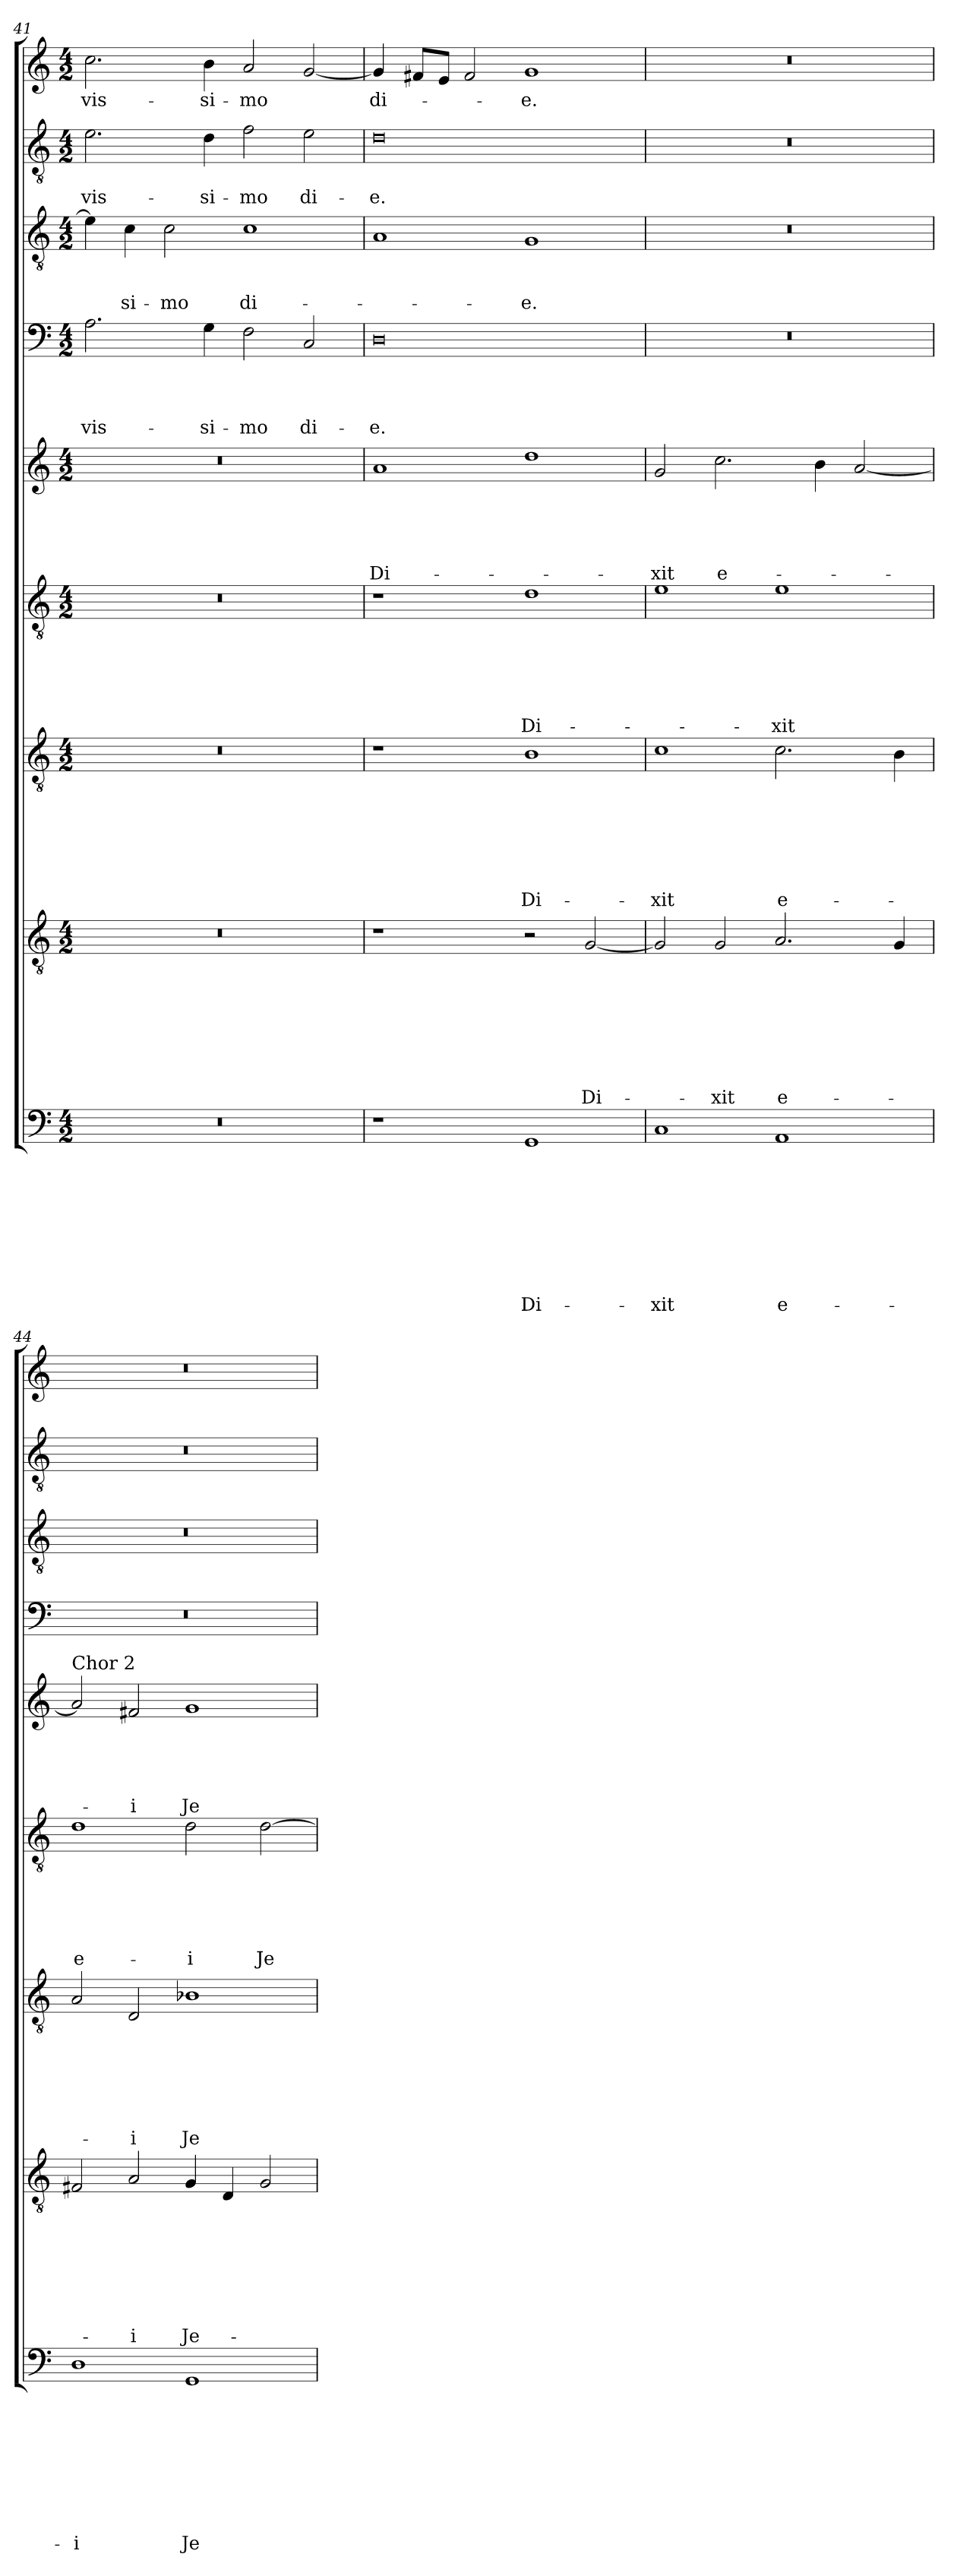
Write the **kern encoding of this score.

**kern	**text	**text	**text	**text	**text	**text	**text	**text	**text	**kern	**text	**text	**text	**text	**text	**text	**text	**text	**kern	**text	**text	**text	**text	**text	**text	**text	**kern	**text	**text	**text	**text	**text	**text	**kern	**text	**text	**text	**text	**text	**kern	**text	**text	**text	**text	**kern	**text	**text	**text	**kern	**text	**text	**kern	**text
*part9	*part9	*part9	*part9	*part9	*part9	*part9	*part9	*part9	*part9	*part8	*part8	*part8	*part8	*part8	*part8	*part8	*part8	*part8	*part7	*part7	*part7	*part7	*part7	*part7	*part7	*part7	*part6	*part6	*part6	*part6	*part6	*part6	*part6	*part5	*part5	*part5	*part5	*part5	*part5	*part4	*part4	*part4	*part4	*part4	*part3	*part3	*part3	*part3	*part2	*part2	*part2	*part1	*part1
*staff9	*staff9	*staff9	*staff9	*staff9	*staff9	*staff9	*staff9	*staff9	*staff9	*staff8	*staff8	*staff8	*staff8	*staff8	*staff8	*staff8	*staff8	*staff8	*staff7	*staff7	*staff7	*staff7	*staff7	*staff7	*staff7	*staff7	*staff6	*staff6	*staff6	*staff6	*staff6	*staff6	*staff6	*staff5	*staff5	*staff5	*staff5	*staff5	*staff5	*staff4	*staff4	*staff4	*staff4	*staff4	*staff3	*staff3	*staff3	*staff3	*staff2	*staff2	*staff2	*staff1	*staff1
*clefF4	*	*	*	*	*	*	*	*	*	*clefGv2	*	*	*	*	*	*	*	*	*clefGv2	*	*	*	*	*	*	*	*clefGv2	*	*	*	*	*	*	*clefG2	*	*	*	*	*	*clefF4	*	*	*	*	*clefGv2	*	*	*	*clefGv2	*	*	*clefG2	*
*k[]	*	*	*	*	*	*	*	*	*	*k[]	*	*	*	*	*	*	*	*	*k[]	*	*	*	*	*	*	*	*k[]	*	*	*	*	*	*	*k[]	*	*	*	*	*	*k[]	*	*	*	*	*k[]	*	*	*	*k[]	*	*	*k[]	*
*a:	*	*	*	*	*	*	*	*	*	*a:	*	*	*	*	*	*	*	*	*a:	*	*	*	*	*	*	*	*a:	*	*	*	*	*	*	*a:	*	*	*	*	*	*a:	*	*	*	*	*a:	*	*	*	*a:	*	*	*a:	*
*M4/2	*	*	*	*	*	*	*	*	*	*M4/2	*	*	*	*	*	*	*	*	*M4/2	*	*	*	*	*	*	*	*M4/2	*	*	*	*	*	*	*M4/2	*	*	*	*	*	*M4/2	*	*	*	*	*M4/2	*	*	*	*M4/2	*	*	*M4/2	*
=41	=41	=41	=41	=41	=41	=41	=41	=41	=41	=41	=41	=41	=41	=41	=41	=41	=41	=41	=41	=41	=41	=41	=41	=41	=41	=41	=41	=41	=41	=41	=41	=41	=41	=41	=41	=41	=41	=41	=41	=41	=41	=41	=41	=41	=41	=41	=41	=41	=41	=41	=41	=41	=41
!	!	!	!	!	!	!	!	!	!	!	!	!	!	!	!	!	!	!	!	!	!	!	!	!	!	!	!	!	!	!	!	!	!	!	!	!	!	!	!	!	!	!	!	!LO:LY:b	!	!	!	!	!	!	!LO:LY:b	!	!LO:LY:b
0r	.	.	.	.	.	.	.	.	.	0r	.	.	.	.	.	.	.	.	0r	.	.	.	.	.	.	.	0r	.	.	.	.	.	.	0r	.	.	.	.	.	2.A\	.	.	.	-vis-	4e\]	.	.	.	2.e\	.	-vis-	2.cc\	-vis-
!	!	!	!	!	!	!	!	!	!	!	!	!	!	!	!	!	!	!	!	!	!	!	!	!	!	!	!	!	!	!	!	!	!	!	!	!	!	!	!	!	!	!	!	!	!	!	!	!LO:LY:b	!	!	!	!	!
.	.	.	.	.	.	.	.	.	.	.	.	.	.	.	.	.	.	.	.	.	.	.	.	.	.	.	.	.	.	.	.	.	.	.	.	.	.	.	.	.	.	.	.	.	4c\	.	.	-si-	.	.	.	.	.
!	!	!	!	!	!	!	!	!	!	!	!	!	!	!	!	!	!	!	!	!	!	!	!	!	!	!	!	!	!	!	!	!	!	!	!	!	!	!	!	!	!	!	!	!	!	!	!	!LO:LY:b	!	!	!	!	!
.	.	.	.	.	.	.	.	.	.	.	.	.	.	.	.	.	.	.	.	.	.	.	.	.	.	.	.	.	.	.	.	.	.	.	.	.	.	.	.	.	.	.	.	.	2c\	.	.	-mo	.	.	.	.	.
!	!	!	!	!	!	!	!	!	!	!	!	!	!	!	!	!	!	!	!	!	!	!	!	!	!	!	!	!	!	!	!	!	!	!	!	!	!	!	!	!	!	!	!	!LO:LY:b	!	!	!	!	!	!	!LO:LY:b	!	!LO:LY:b
.	.	.	.	.	.	.	.	.	.	.	.	.	.	.	.	.	.	.	.	.	.	.	.	.	.	.	.	.	.	.	.	.	.	.	.	.	.	.	.	4G\	.	.	.	-si-	.	.	.	.	4d\	.	-si-	4b\	-si-
!	!	!	!	!	!	!	!	!	!	!	!	!	!	!	!	!	!	!	!	!	!	!	!	!	!	!	!	!	!	!	!	!	!	!	!	!	!	!	!	!	!	!	!	!LO:LY:b	!	!	!	!LO:LY:b	!	!	!LO:LY:b	!	!LO:LY:b
.	.	.	.	.	.	.	.	.	.	.	.	.	.	.	.	.	.	.	.	.	.	.	.	.	.	.	.	.	.	.	.	.	.	.	.	.	.	.	.	2F\	.	.	.	-mo	1c	.	.	di-	2f\	.	-mo	2a/	-mo
!	!	!	!	!	!	!	!	!	!	!	!	!	!	!	!	!	!	!	!	!	!	!	!	!	!	!	!	!	!	!	!	!	!	!	!	!	!	!	!	!	!	!	!	!LO:LY:b	!	!	!	!	!	!	!LO:LY:b	!	!
.	.	.	.	.	.	.	.	.	.	.	.	.	.	.	.	.	.	.	.	.	.	.	.	.	.	.	.	.	.	.	.	.	.	.	.	.	.	.	.	2C/	.	.	.	di-	.	.	.	.	2e\	.	di-	[2g/	.
=42	=42	=42	=42	=42	=42	=42	=42	=42	=42	=42	=42	=42	=42	=42	=42	=42	=42	=42	=42	=42	=42	=42	=42	=42	=42	=42	=42	=42	=42	=42	=42	=42	=42	=42	=42	=42	=42	=42	=42	=42	=42	=42	=42	=42	=42	=42	=42	=42	=42	=42	=42	=42	=42
!	!	!	!	!	!	!	!	!	!	!	!	!	!	!	!	!	!	!	!	!	!	!	!	!	!	!	!	!	!	!	!	!	!	!	!	!	!	!	!LO:LY:b	!	!	!	!	!LO:LY:b	!	!	!	!	!	!	!LO:LY:b	!	!LO:LY:b
1r	.	.	.	.	.	.	.	.	.	1r	.	.	.	.	.	.	.	.	1r	.	.	.	.	.	.	.	1r	.	.	.	.	.	.	1a	.	.	.	.	Di-	0D	.	.	.	-e.	1A	.	.	.	0d	.	-e.	4g/]	di-
.	.	.	.	.	.	.	.	.	.	.	.	.	.	.	.	.	.	.	.	.	.	.	.	.	.	.	.	.	.	.	.	.	.	.	.	.	.	.	.	.	.	.	.	.	.	.	.	.	.	.	.	8f#/L	.
.	.	.	.	.	.	.	.	.	.	.	.	.	.	.	.	.	.	.	.	.	.	.	.	.	.	.	.	.	.	.	.	.	.	.	.	.	.	.	.	.	.	.	.	.	.	.	.	.	.	.	.	8e/J	.
.	.	.	.	.	.	.	.	.	.	.	.	.	.	.	.	.	.	.	.	.	.	.	.	.	.	.	.	.	.	.	.	.	.	.	.	.	.	.	.	.	.	.	.	.	.	.	.	.	.	.	.	2f#/	.
!	!	!	!	!	!	!	!	!	!LO:LY:b	!	!	!	!	!	!	!	!	!	!	!	!	!	!	!	!	!LO:LY:b	!	!	!	!	!	!	!LO:LY:b	!	!	!	!	!	!	!	!	!	!	!	!	!	!	!LO:LY:b	!	!	!	!	!LO:LY:b
1GG	.	.	.	.	.	.	.	.	Di-	2r	.	.	.	.	.	.	.	.	1B	.	.	.	.	.	.	Di-	1d	.	.	.	.	.	Di-	1dd	.	.	.	.	.	.	.	.	.	.	1G	.	.	-e.	.	.	.	1g	-e.
!	!	!	!	!	!	!	!	!	!	!	!	!	!	!	!	!	!	!LO:LY:b	!	!	!	!	!	!	!	!	!	!	!	!	!	!	!	!	!	!	!	!	!	!	!	!	!	!	!	!	!	!	!	!	!	!	!
.	.	.	.	.	.	.	.	.	.	[2G/	.	.	.	.	.	.	.	Di-	.	.	.	.	.	.	.	.	.	.	.	.	.	.	.	.	.	.	.	.	.	.	.	.	.	.	.	.	.	.	.	.	.	.	.
=43	=43	=43	=43	=43	=43	=43	=43	=43	=43	=43	=43	=43	=43	=43	=43	=43	=43	=43	=43	=43	=43	=43	=43	=43	=43	=43	=43	=43	=43	=43	=43	=43	=43	=43	=43	=43	=43	=43	=43	=43	=43	=43	=43	=43	=43	=43	=43	=43	=43	=43	=43	=43	=43
!	!	!	!	!	!	!	!	!	!LO:LY:b	!	!	!	!	!	!	!	!	!	!	!	!	!	!	!	!	!LO:LY:b	!	!	!	!	!	!	!	!	!	!	!	!	!LO:LY:b	!	!	!	!	!	!	!	!	!	!	!	!	!	!
1C	.	.	.	.	.	.	.	.	-xit	2G/]	.	.	.	.	.	.	.	.	1c	.	.	.	.	.	.	-xit	1e	.	.	.	.	.	.	2g/	.	.	.	.	-xit	0r	.	.	.	.	0r	.	.	.	0r	.	.	0r	.
!	!	!	!	!	!	!	!	!	!	!	!	!	!	!	!	!	!	!LO:LY:b	!	!	!	!	!	!	!	!	!	!	!	!	!	!	!	!	!	!	!	!	!LO:LY:b	!	!	!	!	!	!	!	!	!	!	!	!	!	!
.	.	.	.	.	.	.	.	.	.	2G/	.	.	.	.	.	.	.	-xit	.	.	.	.	.	.	.	.	.	.	.	.	.	.	.	2.cc\	.	.	.	.	e-	.	.	.	.	.	.	.	.	.	.	.	.	.	.
!	!	!	!	!	!	!	!	!	!LO:LY:b	!	!	!	!	!	!	!	!	!LO:LY:b	!	!	!	!	!	!	!	!LO:LY:b	!	!	!	!	!	!	!LO:LY:b	!	!	!	!	!	!	!	!	!	!	!	!	!	!	!	!	!	!	!	!
1AA	.	.	.	.	.	.	.	.	e-	2.A/	.	.	.	.	.	.	.	e-	2.c\	.	.	.	.	.	.	e-	1e	.	.	.	.	.	-xit	.	.	.	.	.	.	.	.	.	.	.	.	.	.	.	.	.	.	.	.
.	.	.	.	.	.	.	.	.	.	.	.	.	.	.	.	.	.	.	.	.	.	.	.	.	.	.	.	.	.	.	.	.	.	4b\	.	.	.	.	.	.	.	.	.	.	.	.	.	.	.	.	.	.	.
.	.	.	.	.	.	.	.	.	.	.	.	.	.	.	.	.	.	.	.	.	.	.	.	.	.	.	.	.	.	.	.	.	.	[2a/	.	.	.	.	.	.	.	.	.	.	.	.	.	.	.	.	.	.	.
.	.	.	.	.	.	.	.	.	.	4G/	.	.	.	.	.	.	.	.	4B\	.	.	.	.	.	.	.	.	.	.	.	.	.	.	.	.	.	.	.	.	.	.	.	.	.	.	.	.	.	.	.	.	.	.
!!LO:LB:g=z
=44	=44	=44	=44	=44	=44	=44	=44	=44	=44	=44	=44	=44	=44	=44	=44	=44	=44	=44	=44	=44	=44	=44	=44	=44	=44	=44	=44	=44	=44	=44	=44	=44	=44	=44	=44	=44	=44	=44	=44	=44	=44	=44	=44	=44	=44	=44	=44	=44	=44	=44	=44	=44	=44
!	!	!	!	!	!	!	!	!	!	!	!	!	!	!	!	!	!	!	!	!	!	!	!	!	!	!	!	!	!	!	!	!	!	!LO:TX:a:t=Chor 2	!	!	!	!	!	!	!	!	!	!	!	!	!	!	!	!	!	!	!
!	!	!	!	!	!	!	!	!	!LO:LY:b	!	!	!	!	!	!	!	!	!	!	!	!	!	!	!	!	!	!	!	!	!	!	!	!LO:LY:b	!	!	!	!	!	!	!	!	!	!	!	!	!	!	!	!	!	!	!	!
1D	.	.	.	.	.	.	.	.	-i	2F#X/	.	.	.	.	.	.	.	.	2A/	.	.	.	.	.	.	.	1d	.	.	.	.	.	e-	2a/]	.	.	.	.	.	0r	.	.	.	.	0r	.	.	.	0r	.	.	0r	.
!	!	!	!	!	!	!	!	!	!	!	!	!	!	!	!	!	!	!LO:LY:b	!	!	!	!	!	!	!	!LO:LY:b	!	!	!	!	!	!	!	!	!	!	!	!	!LO:LY:b	!	!	!	!	!	!	!	!	!	!	!	!	!	!
.	.	.	.	.	.	.	.	.	.	2A/	.	.	.	.	.	.	.	-i	2D/	.	.	.	.	.	.	-i	.	.	.	.	.	.	.	2f#X/	.	.	.	.	-i	.	.	.	.	.	.	.	.	.	.	.	.	.	.
!	!	!	!	!	!	!	!	!	!LO:LY:b	!	!	!	!	!	!	!	!	!LO:LY:b	!	!	!	!	!	!	!	!LO:LY:b	!	!	!	!	!	!	!LO:LY:b	!	!	!	!	!	!LO:LY:b	!	!	!	!	!	!	!	!	!	!	!	!	!	!
1GG	.	.	.	.	.	.	.	.	Je-	4G/	.	.	.	.	.	.	.	Je-	1B-X	.	.	.	.	.	.	Je-	2d\	.	.	.	.	.	-i	1g	.	.	.	.	Je-	.	.	.	.	.	.	.	.	.	.	.	.	.	.
.	.	.	.	.	.	.	.	.	.	4D/	.	.	.	.	.	.	.	.	.	.	.	.	.	.	.	.	.	.	.	.	.	.	.	.	.	.	.	.	.	.	.	.	.	.	.	.	.	.	.	.	.	.	.
!	!	!	!	!	!	!	!	!	!	!	!	!	!	!	!	!	!	!	!	!	!	!	!	!	!	!	!	!	!	!	!	!	!LO:LY:b	!	!	!	!	!	!	!	!	!	!	!	!	!	!	!	!	!	!	!	!
.	.	.	.	.	.	.	.	.	.	2G/	.	.	.	.	.	.	.	.	.	.	.	.	.	.	.	.	[2d\	.	.	.	.	.	Je-	.	.	.	.	.	.	.	.	.	.	.	.	.	.	.	.	.	.	.	.
=	=	=	=	=	=	=	=	=	=	=	=	=	=	=	=	=	=	=	=	=	=	=	=	=	=	=	=	=	=	=	=	=	=	=	=	=	=	=	=	=	=	=	=	=	=	=	=	=	=	=	=	=	=
*-	*-	*-	*-	*-	*-	*-	*-	*-	*-	*-	*-	*-	*-	*-	*-	*-	*-	*-	*-	*-	*-	*-	*-	*-	*-	*-	*-	*-	*-	*-	*-	*-	*-	*-	*-	*-	*-	*-	*-	*-	*-	*-	*-	*-	*-	*-	*-	*-	*-	*-	*-	*-	*-
